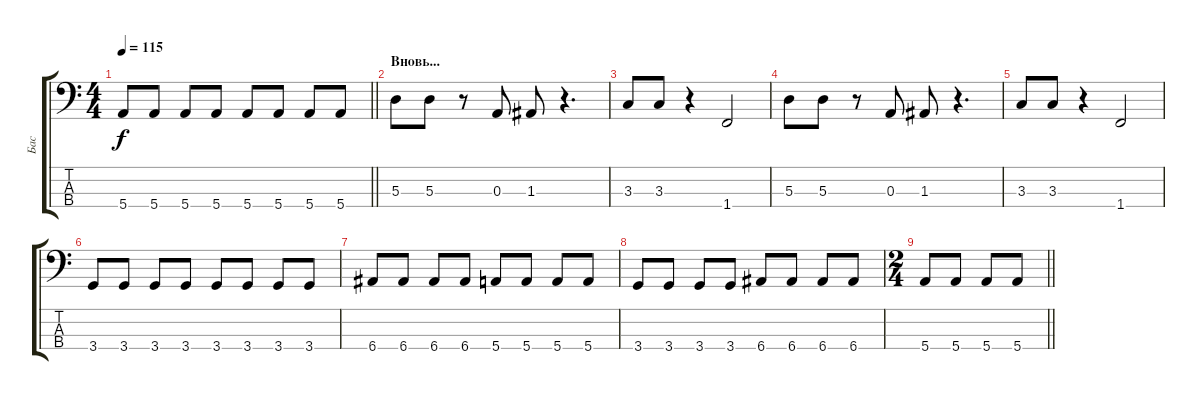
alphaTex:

\track ("Бас" "Бас") {instrument electricbasspick}
\staff {score tabs}
\tuning (G2 D2 A1 E1) {hide}
\ts (4 4)
\tempo 115
\clef f4
\barLineRight lightlight
\ks c
5.4.8{dy f} 5.4.8 5.4.8 5.4.8 5.4.8 5.4.8 5.4.8 5.4.8 |
\section ("" "Вновь...")
5.3.8 5.3.8 r.8 0.3.8 1.3.8 r.4{d} |
3.3.8 3.3.8 r.4 1.4.2 |
5.3.8 5.3.8 r.8 0.3.8 1.3.8 r.4{d} |
3.3.8 3.3.8 r.4 1.4.2 |
3.4.8 3.4.8 3.4.8 3.4.8 3.4.8 3.4.8 3.4.8 3.4.8 |
6.4.8 6.4.8 6.4.8 6.4.8 5.4.8 5.4.8 5.4.8 5.4.8 |
3.4.8 3.4.8 3.4.8 3.4.8 6.4.8 6.4.8 6.4.8 6.4.8 |
\ts (2 4)
\barLineRight lightlight
5.4.8 5.4.8 5.4.8 5.4.8
